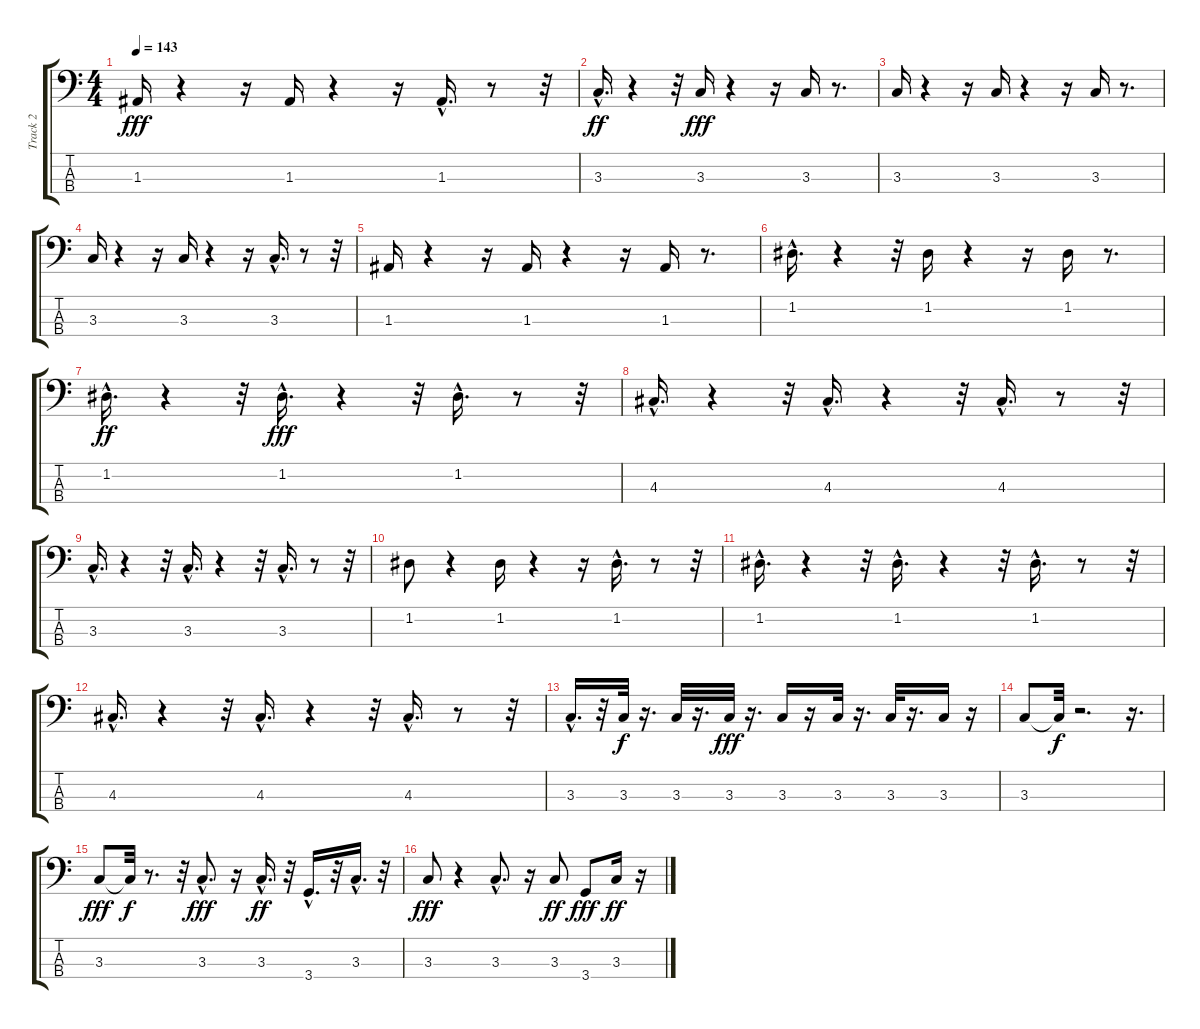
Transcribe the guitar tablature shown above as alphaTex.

\track ("Track 2" "Track 2") {instrument electricbassfinger}
\staff {score tabs}
\tuning (G2 D2 A1 E1) {hide}
\ts (4 4)
\tempo 143
\clef f4
\ks c
1.3.16{dy fff} r.4 r.16 1.3.16 r.4 r.16 1.3{hac}.16{d} r.8 r.32 |
3.3{hac}.16{d dy ff} r.4 r.32 3.3.16{dy fff} r.4 r.16 3.3.16 r.8{d} |
3.3.16 r.4 r.16 3.3.16 r.4 r.16 3.3.16 r.8{d} |
3.3.16 r.4 r.16 3.3.16 r.4 r.16 3.3{hac}.16{d} r.8 r.32 |
1.3.16 r.4 r.16 1.3.16 r.4 r.16 1.3.16 r.8{d} |
1.2{hac}.16{d} r.4 r.32 1.2.16 r.4 r.16 1.2.16 r.8{d} |
1.2{hac}.16{d dy ff} r.4 r.32 1.2{hac}.16{d dy fff} r.4 r.32 1.2{hac}.16{d} r.8 r.32 |
4.3{hac}.16{d} r.4 r.32 4.3{hac}.16{d} r.4 r.32 4.3{hac}.16{d} r.8 r.32 |
3.3{hac}.16{d} r.4 r.32 3.3{hac}.16{d} r.4 r.32 3.3{hac}.16{d} r.8 r.32 |
1.2.8 r.4 1.2.16 r.4 r.16 1.2{hac}.16{d} r.8 r.32 |
1.2{hac}.16{d} r.4 r.32 1.2{hac}.16{d} r.4 r.32 1.2{hac}.16{d} r.8 r.32 |
4.3{hac}.16{d} r.4 r.32 4.3{hac}.16{d} r.4 r.32 4.3{hac}.16{d} r.8 r.32 |
3.3{hac}.16{d} r.32 3.3.32{dy f} r.16{d} 3.3.32 r.16{d} 3.3.32{dy fff} r.16{d} 3.3.16 r.16 3.3.32 r.16{d} 3.3.32 r.16{d} 3.3.16 r.16 |
3.3.8 3.3{t}.32{dy f} r.2{d} r.16{d} |
3.3.8{dy fff} 3.3{t}.32{dy f} r.8{d} r.32 3.3{hac}.8{d dy fff} r.16 3.3{hac}.16{d dy ff} r.32 3.4{hac}.16{d} r.32 3.3{hac}.16{d} r.32 |
3.3.8{dy fff} r.4 3.3{hac}.8{d} r.16 3.3.8{dy ff} 3.4.8{dy fff} 3.3.16{dy ff} r.16
